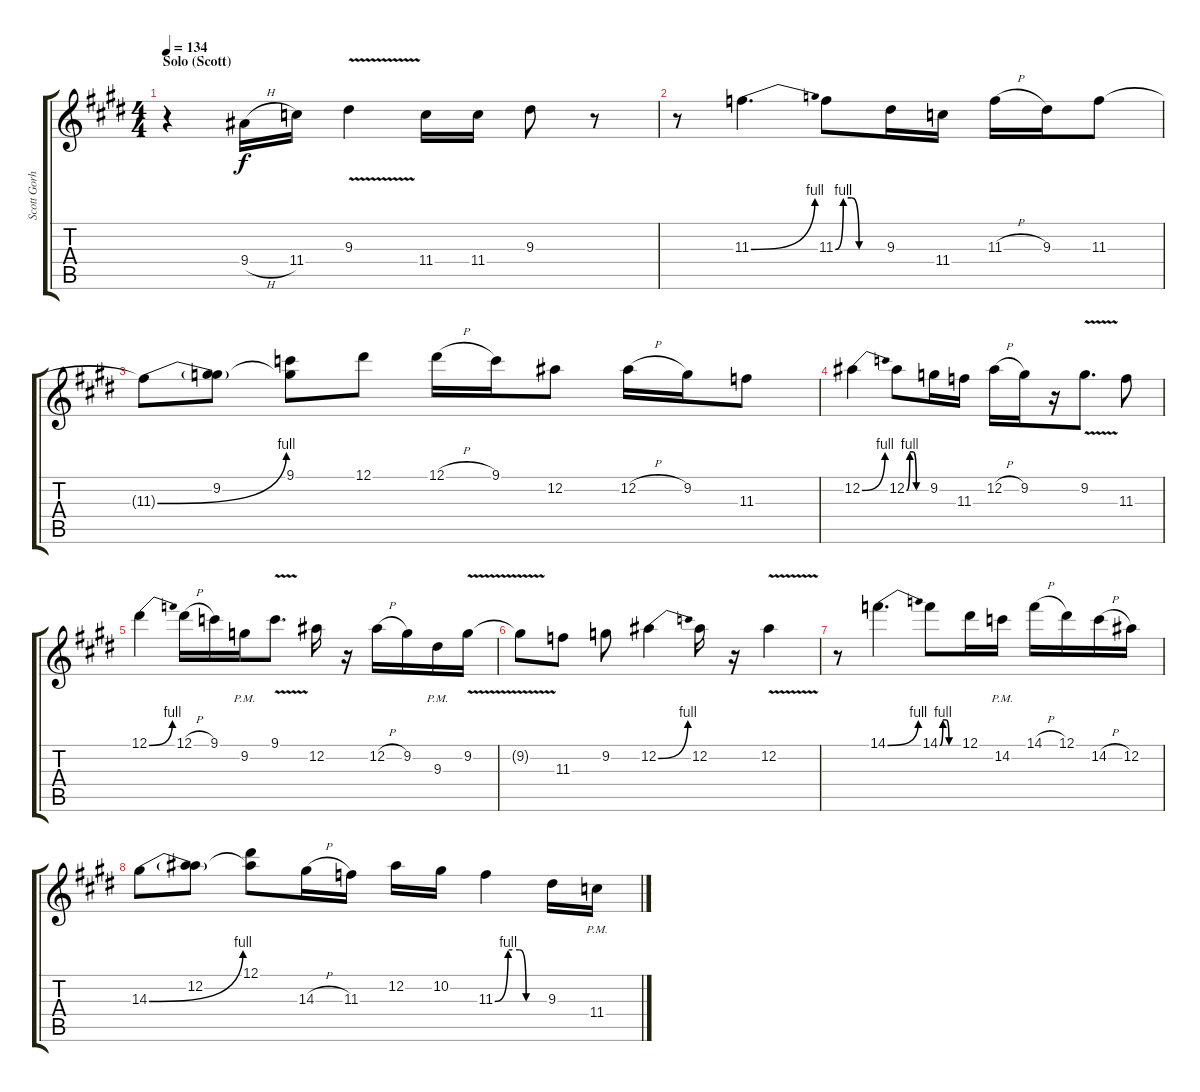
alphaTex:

\track ("Scott Gorham" "Scott Gorh") {instrument overdrivenguitar}
\staff {score tabs}
\tuning (Eb4 Bb3 Gb3 Db3 Ab2 Eb2) {hide}
\ts (4 4)
\section ("" "Solo (Scott)")
\tempo 134
\clef g2
\ks e
r.4{dy f} 9.4{h}.16 11.4.16 9.3{v}.4 11.4.16 11.4.16 9.3.8 r.8 |
r.8 11.3{be (bend 0 0 60 4)}.4{d} 11.3{be (custom 0 0 10 4 20 4 30 0 60 0)}.8 9.3.16 11.4.16 11.3{h}.16 9.3.16 11.3.8 |
11.3{be (bend 0 0 60 4) t}.8 (9.2 11.3{t}).8 (9.1 9.2{t}).8 12.1.8 12.1{h}.16 9.1.16 12.2.8 12.2{h}.16 9.2.16 11.3.8 |
12.2{be (bend 0 0 60 4)}.4 12.2{be (custom 0 0 10 4 20 4 30 0 60 0)}.8 9.2.16 11.3.16 12.2{h}.16 9.2.16 r.16 9.2{v}.8{d} 11.3.8 |
12.1{be (bend 0 0 60 4)}.4 12.1{h}.16 9.1.16 9.2{pm}.16 9.1{v}.8{d} 12.2.16 r.16 12.2{h}.16 9.2.16 9.3{pm}.16 9.2{v}.16 |
9.2{t}.8 11.3.8 9.2.8 12.2{be (bend 0 0 60 4)}.4 12.2.16 r.16 12.2{v}.4 |
r.8 14.1{be (bend 0 0 60 4)}.4{d} 14.1{be (custom 0 0 10 4 20 4 30 0 60 0)}.8 12.1.16 14.2{pm}.16 14.1{h}.16 12.1.16 14.2{h}.16 12.2.16 |
14.3{be (bend 0 0 60 4)}.8 (12.2 14.3{t}).8 (12.1 12.2{t}).8 14.3{h}.16 11.3.16 12.2.16 10.2.16 11.3{be (custom 0 0 16 4 30 4 38 0 60 0)}.4 9.3.16 11.4{pm}.16
